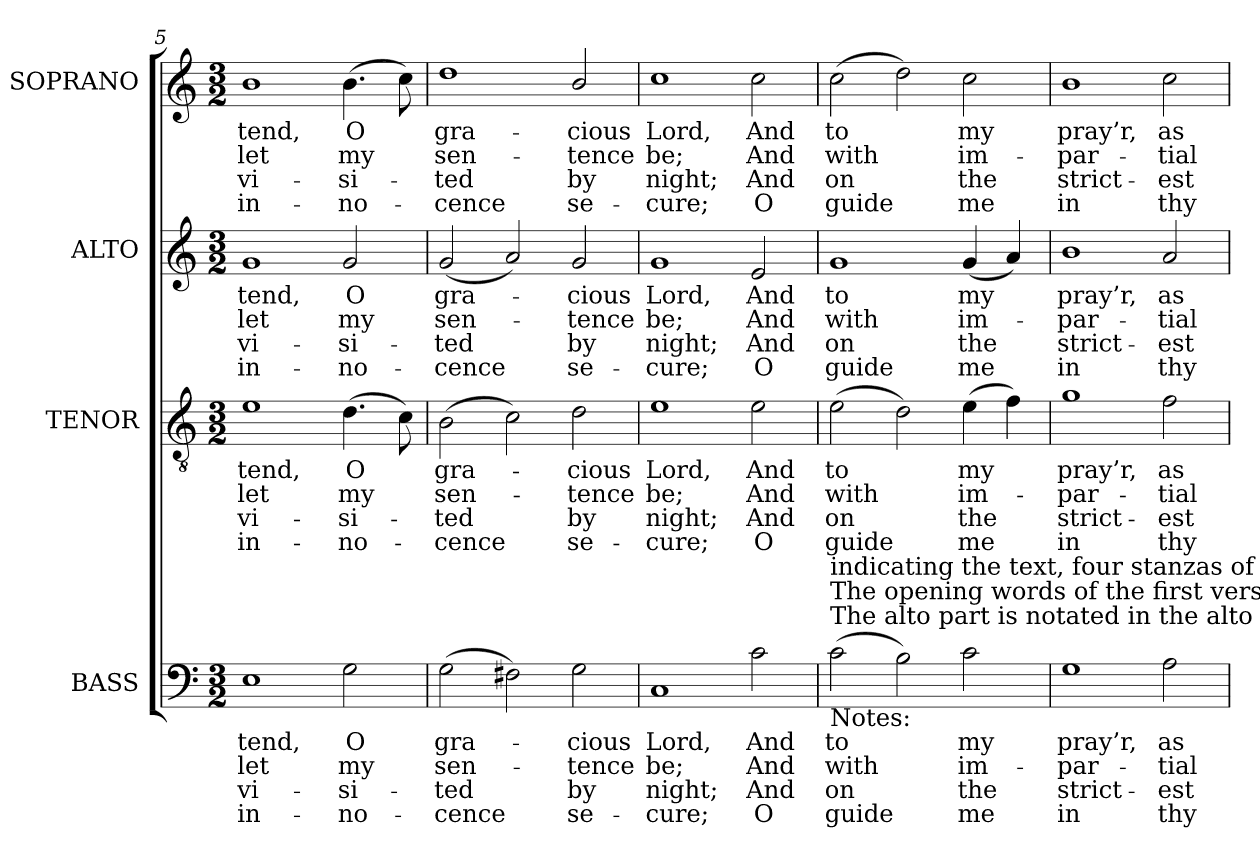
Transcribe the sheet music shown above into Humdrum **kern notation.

**kern	**text	**text	**text	**text	**kern	**text	**text	**text	**text	**kern	**text	**text	**text	**text	**kern	**text	**text	**text	**text
*part4	*part4	*part4	*part4	*part4	*part3	*part3	*part3	*part3	*part3	*part2	*part2	*part2	*part2	*part2	*part1	*part1	*part1	*part1	*part1
*staff4	*staff4	*staff4	*staff4	*staff4	*staff3	*staff3	*staff3	*staff3	*staff3	*staff2	*staff2	*staff2	*staff2	*staff2	*staff1	*staff1	*staff1	*staff1	*staff1
*I"BASS	*	*	*	*	*I"TENOR	*	*	*	*	*I"ALTO	*	*	*	*	*I"SOPRANO	*	*	*	*
*I'B.	*	*	*	*	*I'T.	*	*	*	*	*I'A.	*	*	*	*	*I'S.	*	*	*	*
*clefF4	*	*	*	*	*clefGv2	*	*	*	*	*clefG2	*	*	*	*	*clefG2	*	*	*	*
*	*	*	*	*	*ITrd7c12	*	*	*	*	*	*	*	*	*	*	*	*	*	*
*k[]	*	*	*	*	*k[]	*	*	*	*	*k[]	*	*	*	*	*k[]	*	*	*	*
*a:	*	*	*	*	*a:	*	*	*	*	*a:	*	*	*	*	*a:	*	*	*	*
*M3/2	*	*	*	*	*M3/2	*	*	*	*	*M3/2	*	*	*	*	*M3/2	*	*	*	*
=5	=5	=5	=5	=5	=5	=5	=5	=5	=5	=5	=5	=5	=5	=5	=5	=5	=5	=5	=5
!	!LO:LY:b:color=#000000	!LO:LY:b:color=#000000	!LO:LY:b:color=#000000	!LO:LY:b:color=#000000	!	!	!	!	!	!	!	!	!	!	!	!	!	!	!
!	!	!	!	!	!	!LO:LY:b:color=#000000	!LO:LY:b:color=#000000	!LO:LY:b:color=#000000	!LO:LY:b:color=#000000	!	!	!	!	!	!	!	!	!	!
!	!	!	!	!	!	!	!	!	!	!	!LO:LY:b:color=#000000	!LO:LY:b:color=#000000	!LO:LY:b:color=#000000	!LO:LY:b:color=#000000	!	!	!	!	!
!	!	!	!	!	!	!	!	!	!	!	!	!	!	!	!	!LO:LY:b:color=#000000	!LO:LY:b:color=#000000	!LO:LY:b:color=#000000	!LO:LY:b:color=#000000
1Ei	-tend,	let	vi-	-in-	1Ei	-tend,	let	vi-	-in-	1gi	-tend,	let	vi-	-in-	1bi	-tend,	let	vi-	-in-
!	!LO:LY:b:color=#000000	!LO:LY:b:color=#000000	!LO:LY:b:color=#000000	!LO:LY:b:color=#000000	!	!	!	!	!	!	!	!	!	!	!	!	!	!	!
!	!	!	!	!	!	!LO:LY:b:color=#000000	!LO:LY:b:color=#000000	!LO:LY:b:color=#000000	!LO:LY:b:color=#000000	!	!	!	!	!	!	!	!	!	!
!	!	!	!	!	!	!	!	!	!	!	!LO:LY:b:color=#000000	!LO:LY:b:color=#000000	!LO:LY:b:color=#000000	!LO:LY:b:color=#000000	!	!	!	!	!
!	!	!	!	!	!	!	!	!	!	!	!	!	!	!	!	!LO:LY:b:color=#000000	!LO:LY:b:color=#000000	!LO:LY:b:color=#000000	!LO:LY:b:color=#000000
2Gi\	O	my	-si-	-no-	(4.Di\	O	my	-si-	-no-	2gi/	O	my	-si-	-no-	(4.bi\	O	my	-si-	-no-
.	.	.	.	.	8Ci\)	.	.	.	.	.	.	.	.	.	8cci\)	.	.	.	.
=6	=6	=6	=6	=6	=6	=6	=6	=6	=6	=6	=6	=6	=6	=6	=6	=6	=6	=6	=6
!	!LO:LY:b:color=#000000	!LO:LY:b:color=#000000	!LO:LY:b:color=#000000	!LO:LY:b:color=#000000	!	!	!	!	!	!	!	!	!	!	!	!	!	!	!
!	!	!	!	!	!	!LO:LY:b:color=#000000	!LO:LY:b:color=#000000	!LO:LY:b:color=#000000	!LO:LY:b:color=#000000	!	!	!	!	!	!	!	!	!	!
!	!	!	!	!	!	!	!	!	!	!	!LO:LY:b:color=#000000	!LO:LY:b:color=#000000	!LO:LY:b:color=#000000	!LO:LY:b:color=#000000	!	!	!	!	!
!	!	!	!	!	!	!	!	!	!	!	!	!	!	!	!	!LO:LY:b:color=#000000	!LO:LY:b:color=#000000	!LO:LY:b:color=#000000	!LO:LY:b:color=#000000
(2Gi\	gra-	sen-	-ted	cence	(2BBi\	gra-	sen-	-ted	cence	(2gi/	gra-	sen-	-ted	cence	1ddi	gra-	sen-	-ted	cence
2F#Xi\)	.	.	.	.	2Ci\)	.	.	.	.	2ai/)	.	.	.	.	.	.	.	.	.
!	!LO:LY:b:color=#000000	!LO:LY:b:color=#000000	!LO:LY:b:color=#000000	!LO:LY:b:color=#000000	!	!	!	!	!	!	!	!	!	!	!	!	!	!	!
!	!	!	!	!	!	!LO:LY:b:color=#000000	!LO:LY:b:color=#000000	!LO:LY:b:color=#000000	!LO:LY:b:color=#000000	!	!	!	!	!	!	!	!	!	!
!	!	!	!	!	!	!	!	!	!	!	!LO:LY:b:color=#000000	!LO:LY:b:color=#000000	!LO:LY:b:color=#000000	!LO:LY:b:color=#000000	!	!	!	!	!
!	!	!	!	!	!	!	!	!	!	!	!	!	!	!	!	!LO:LY:b:color=#000000	!LO:LY:b:color=#000000	!LO:LY:b:color=#000000	!LO:LY:b:color=#000000
2Gi\	-cious	-tence	by	se-	2Di\	-cious	-tence	by	se-	2gi/	-cious	-tence	by	se-	2bi/	-cious	-tence	by	se-
=7	=7	=7	=7	=7	=7	=7	=7	=7	=7	=7	=7	=7	=7	=7	=7	=7	=7	=7	=7
!	!LO:LY:b:color=#000000	!LO:LY:b:color=#000000	!LO:LY:b:color=#000000	!LO:LY:b:color=#000000	!	!	!	!	!	!	!	!	!	!	!	!	!	!	!
!	!	!	!	!	!	!LO:LY:b:color=#000000	!LO:LY:b:color=#000000	!LO:LY:b:color=#000000	!LO:LY:b:color=#000000	!	!	!	!	!	!	!	!	!	!
!	!	!	!	!	!	!	!	!	!	!	!LO:LY:b:color=#000000	!LO:LY:b:color=#000000	!LO:LY:b:color=#000000	!LO:LY:b:color=#000000	!	!	!	!	!
!	!	!	!	!	!	!	!	!	!	!	!	!	!	!	!	!LO:LY:b:color=#000000	!LO:LY:b:color=#000000	!LO:LY:b:color=#000000	!LO:LY:b:color=#000000
1Ci	Lord,	be;	-night;	cure;	1Ei	Lord,	be;	-night;	cure;	1gi	Lord,	be;	-night;	cure;	1cci	Lord,	be;	-night;	cure;
!	!LO:LY:b:color=#000000	!LO:LY:b:color=#000000	!LO:LY:b:color=#000000	!LO:LY:b:color=#000000	!	!	!	!	!	!	!	!	!	!	!	!	!	!	!
!	!	!	!	!	!	!LO:LY:b:color=#000000	!LO:LY:b:color=#000000	!LO:LY:b:color=#000000	!LO:LY:b:color=#000000	!	!	!	!	!	!	!	!	!	!
!	!	!	!	!	!	!	!	!	!	!	!LO:LY:b:color=#000000	!LO:LY:b:color=#000000	!LO:LY:b:color=#000000	!LO:LY:b:color=#000000	!	!	!	!	!
!	!	!	!	!	!	!	!	!	!	!	!	!	!	!	!	!LO:LY:b:color=#000000	!LO:LY:b:color=#000000	!LO:LY:b:color=#000000	!LO:LY:b:color=#000000
2ci\	And	And	And	O	2Ei\	And	And	And	O	2ei/	And	And	And	O	2cci\	And	And	And	O
!!LO:LB:g=z
=8	=8	=8	=8	=8	=8	=8	=8	=8	=8	=8	=8	=8	=8	=8	=8	=8	=8	=8	=8
!	!LO:LY:b:color=#000000	!LO:LY:b:color=#000000	!LO:LY:b:color=#000000	!LO:LY:b:color=#000000	!	!	!	!	!	!	!	!	!	!	!	!	!	!	!
!	!	!	!	!	!	!LO:LY:b:color=#000000	!LO:LY:b:color=#000000	!LO:LY:b:color=#000000	!LO:LY:b:color=#000000	!	!	!	!	!	!	!	!	!	!
!	!	!	!	!	!	!	!	!	!	!	!LO:LY:b:color=#000000	!LO:LY:b:color=#000000	!LO:LY:b:color=#000000	!LO:LY:b:color=#000000	!	!	!	!	!
!LO:TX:b:t=Notes&colon;	!	!	!	!	!	!	!	!	!	!	!	!	!	!	!	!	!	!	!
!LO:TX:t=The alto part is notated in the alto clef in the source.	!	!	!	!	!	!	!	!	!	!	!	!	!	!	!	!	!	!	!
!LO:TX:t=The opening words of the first verse are given in the source, as ‘To my just plea &c.’, with the title 'Ps. 17th' also	!	!	!	!	!	!	!	!	!	!	!	!	!	!	!	!	!	!	!
!LO:TX:t=indicating the text, four stanzas of which have been underlaid editorially.	!	!	!	!	!	!	!	!	!	!	!	!	!	!	!	!	!	!	!
!	!	!	!	!	!	!	!	!	!	!	!	!	!	!	!	!LO:LY:b:color=#000000	!LO:LY:b:color=#000000	!LO:LY:b:color=#000000	!LO:LY:b:color=#000000
(2ci\	to	with	on	guide	(2Ei\	to	with	on	guide	1gi	to	with	on	guide	(2cci\	to	with	on	guide
2Bi\)	.	.	.	.	2Di\)	.	.	.	.	.	.	.	.	.	2ddi\)	.	.	.	.
!	!LO:LY:b:color=#000000	!LO:LY:b:color=#000000	!LO:LY:b:color=#000000	!LO:LY:b:color=#000000	!	!	!	!	!	!	!	!	!	!	!	!	!	!	!
!	!	!	!	!	!	!LO:LY:b:color=#000000	!LO:LY:b:color=#000000	!LO:LY:b:color=#000000	!LO:LY:b:color=#000000	!	!	!	!	!	!	!	!	!	!
!	!	!	!	!	!	!	!	!	!	!	!LO:LY:b:color=#000000	!LO:LY:b:color=#000000	!LO:LY:b:color=#000000	!LO:LY:b:color=#000000	!	!	!	!	!
!	!	!	!	!	!	!	!	!	!	!	!	!	!	!	!	!LO:LY:b:color=#000000	!LO:LY:b:color=#000000	!LO:LY:b:color=#000000	!LO:LY:b:color=#000000
2ci\	my	im-	the	me	(4Ei\	my	im-	the	me	(4gi/	my	im-	the	me	2cci\	my	im-	the	me
.	.	.	.	.	4Fi\)	.	.	.	.	4ai/)	.	.	.	.	.	.	.	.	.
=9	=9	=9	=9	=9	=9	=9	=9	=9	=9	=9	=9	=9	=9	=9	=9	=9	=9	=9	=9
!	!LO:LY:b:color=#000000	!LO:LY:b:color=#000000	!LO:LY:b:color=#000000	!LO:LY:b:color=#000000	!	!	!	!	!	!	!	!	!	!	!	!	!	!	!
!	!	!	!	!	!	!LO:LY:b:color=#000000	!LO:LY:b:color=#000000	!LO:LY:b:color=#000000	!LO:LY:b:color=#000000	!	!	!	!	!	!	!	!	!	!
!	!	!	!	!	!	!	!	!	!	!	!LO:LY:b:color=#000000	!LO:LY:b:color=#000000	!LO:LY:b:color=#000000	!LO:LY:b:color=#000000	!	!	!	!	!
!	!	!	!	!	!	!	!	!	!	!	!	!	!	!	!	!LO:LY:b:color=#000000	!LO:LY:b:color=#000000	!LO:LY:b:color=#000000	!LO:LY:b:color=#000000
1Gi	pray’r,	-par-	strict-	-in	1Gi	pray’r,	-par-	strict-	-in	1bi	pray’r,	-par-	strict-	-in	1bi	pray’r,	-par-	strict-	-in
!	!LO:LY:b:color=#000000	!LO:LY:b:color=#000000	!LO:LY:b:color=#000000	!LO:LY:b:color=#000000	!	!	!	!	!	!	!	!	!	!	!	!	!	!	!
!	!	!	!	!	!	!LO:LY:b:color=#000000	!LO:LY:b:color=#000000	!LO:LY:b:color=#000000	!LO:LY:b:color=#000000	!	!	!	!	!	!	!	!	!	!
!	!	!	!	!	!	!	!	!	!	!	!LO:LY:b:color=#000000	!LO:LY:b:color=#000000	!LO:LY:b:color=#000000	!LO:LY:b:color=#000000	!	!	!	!	!
!	!	!	!	!	!	!	!	!	!	!	!	!	!	!	!	!LO:LY:b:color=#000000	!LO:LY:b:color=#000000	!LO:LY:b:color=#000000	!LO:LY:b:color=#000000
2Ai\	as	-tial	est	thy	2Fi\	as	-tial	est	thy	2ai/	as	-tial	est	thy	2cci\	as	-tial	est	thy
=	=	=	=	=	=	=	=	=	=	=	=	=	=	=	=	=	=	=	=
*-	*-	*-	*-	*-	*-	*-	*-	*-	*-	*-	*-	*-	*-	*-	*-	*-	*-	*-	*-
